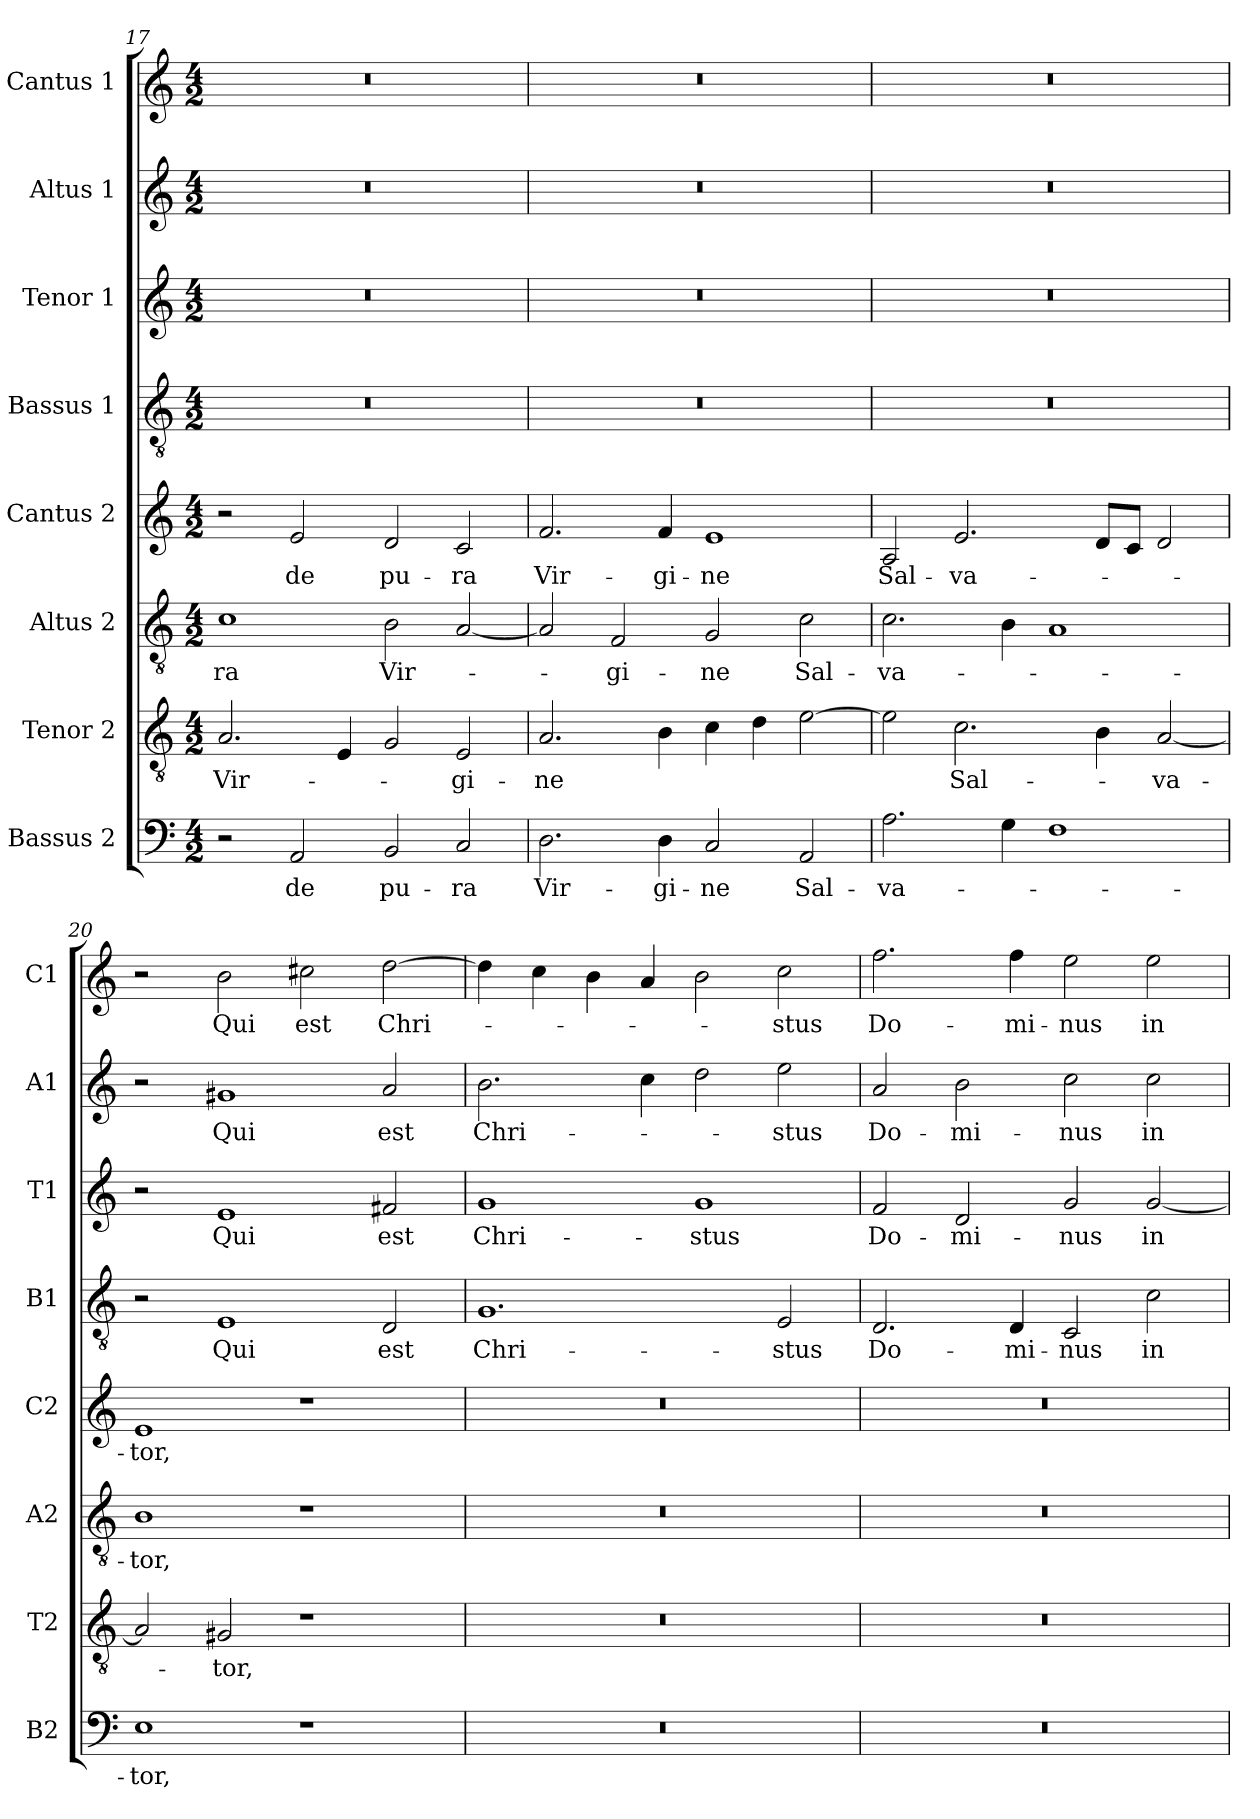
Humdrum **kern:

**kern	**text	**kern	**text	**kern	**text	**kern	**text	**kern	**text	**kern	**text	**kern	**text	**kern	**text
*part8	*part8	*part7	*part7	*part6	*part6	*part5	*part5	*part4	*part4	*part3	*part3	*part2	*part2	*part1	*part1
*staff8	*staff8	*staff7	*staff7	*staff6	*staff6	*staff5	*staff5	*staff4	*staff4	*staff3	*staff3	*staff2	*staff2	*staff1	*staff1
*I"Bassus 2	*	*I"Tenor 2	*	*I"Altus 2	*	*I"Cantus 2	*	*I"Bassus 1	*	*I"Tenor 1	*	*I"Altus 1	*	*I"Cantus 1	*
*I'B2	*	*I'T2	*	*I'A2	*	*I'C2	*	*I'B1	*	*I'T1	*	*I'A1	*	*I'C1	*
*clefF4	*	*clefGv2	*	*clefGv2	*	*clefG2	*	*clefGv2	*	*clefG2	*	*clefG2	*	*clefG2	*
*k[]	*	*k[]	*	*k[]	*	*k[]	*	*k[]	*	*k[]	*	*k[]	*	*k[]	*
*C:	*	*C:	*	*C:	*	*C:	*	*C:	*	*C:	*	*C:	*	*C:	*
*M4/2	*	*M4/2	*	*M4/2	*	*M4/2	*	*M4/2	*	*M4/2	*	*M4/2	*	*M4/2	*
=17	=17	=17	=17	=17	=17	=17	=17	=17	=17	=17	=17	=17	=17	=17	=17
!	!	!	!LO:LY:b	!	!LO:LY:b	!	!	!	!	!	!	!	!	!	!
2r	.	2.A/	Vir-	1c	-ra	2r	.	0r	.	0r	.	0r	.	0r	.
!	!LO:LY:b	!	!	!	!	!	!LO:LY:b	!	!	!	!	!	!	!	!
2AA/	de	.	.	.	.	2e/	de	.	.	.	.	.	.	.	.
.	.	4E/	.	.	.	.	.	.	.	.	.	.	.	.	.
!	!LO:LY:b	!	!	!	!LO:LY:b	!	!LO:LY:b	!	!	!	!	!	!	!	!
2BB/	pu-	2G/	.	2B\	Vir-	2d/	pu-	.	.	.	.	.	.	.	.
!	!LO:LY:b	!	!LO:LY:b	!	!	!	!LO:LY:b	!	!	!	!	!	!	!	!
2C/	-ra	2E/	-gi-	[2A/	.	2c/	-ra	.	.	.	.	.	.	.	.
=18	=18	=18	=18	=18	=18	=18	=18	=18	=18	=18	=18	=18	=18	=18	=18
!	!LO:LY:b	!	!LO:LY:b	!	!	!	!LO:LY:b	!	!	!	!	!	!	!	!
2.D\	Vir-	2.A/	-ne	2A/]	.	2.f/	Vir-	0r	.	0r	.	0r	.	0r	.
!	!	!	!	!	!LO:LY:b	!	!	!	!	!	!	!	!	!	!
.	.	.	.	2F/	-gi-	.	.	.	.	.	.	.	.	.	.
!	!LO:LY:b	!	!	!	!	!	!LO:LY:b	!	!	!	!	!	!	!	!
4D\	-gi-	4B\	.	.	.	4f/	-gi-	.	.	.	.	.	.	.	.
!	!LO:LY:b	!	!	!	!LO:LY:b	!	!LO:LY:b	!	!	!	!	!	!	!	!
2C/	-ne	4c\	.	2G/	-ne	1e	-ne	.	.	.	.	.	.	.	.
.	.	4d\	.	.	.	.	.	.	.	.	.	.	.	.	.
!	!LO:LY:b	!	!	!	!LO:LY:b	!	!	!	!	!	!	!	!	!	!
2AA/	Sal-	[2e\	.	2c\	Sal-	.	.	.	.	.	.	.	.	.	.
!!LO:LB:g=z
=19	=19	=19	=19	=19	=19	=19	=19	=19	=19	=19	=19	=19	=19	=19	=19
!	!LO:LY:b	!	!	!	!LO:LY:b	!	!LO:LY:b	!	!	!	!	!	!	!	!
2.A\	-va-	2e\]	.	2.c\	-va-	2A/	Sal-	0r	.	0r	.	0r	.	0r	.
!	!	!	!LO:LY:b	!	!	!	!LO:LY:b	!	!	!	!	!	!	!	!
.	.	2.c\	Sal-	.	.	2.e/	-va-	.	.	.	.	.	.	.	.
4G\	.	.	.	4B\	.	.	.	.	.	.	.	.	.	.	.
1F	.	.	.	1A	.	.	.	.	.	.	.	.	.	.	.
.	.	4B\	.	.	.	8d/L	.	.	.	.	.	.	.	.	.
.	.	.	.	.	.	8c/J	.	.	.	.	.	.	.	.	.
!	!	!	!LO:LY:b	!	!	!	!	!	!	!	!	!	!	!	!
.	.	[2A/	-va-	.	.	2d/	.	.	.	.	.	.	.	.	.
=20	=20	=20	=20	=20	=20	=20	=20	=20	=20	=20	=20	=20	=20	=20	=20
!	!LO:LY:b	!	!	!	!LO:LY:b	!	!LO:LY:b	!	!	!	!	!	!	!	!
1E	-tor,	2A/]	.	1B	-tor,	1e	-tor,	2r	.	2r	.	2r	.	2r	.
!	!	!	!LO:LY:b	!	!	!	!	!	!LO:LY:b	!	!LO:LY:b	!	!LO:LY:b	!	!LO:LY:b
.	.	2G#X/	-tor,	.	.	.	.	1E	Qui	1e	Qui	1g#X	Qui	2b\	Qui
!	!	!	!	!	!	!	!	!	!	!	!	!	!	!	!LO:LY:b
1r	.	1r	.	1r	.	1r	.	.	.	.	.	.	.	2cc#X\	est
!	!	!	!	!	!	!	!	!	!LO:LY:b	!	!LO:LY:b	!	!LO:LY:b	!	!LO:LY:b
.	.	.	.	.	.	.	.	2D/	est	2f#X/	est	2a/	est	[2dd\	Chri-
=21	=21	=21	=21	=21	=21	=21	=21	=21	=21	=21	=21	=21	=21	=21	=21
!	!	!	!	!	!	!	!	!	!LO:LY:b	!	!LO:LY:b	!	!LO:LY:b	!	!
0r	.	0r	.	0r	.	0r	.	1.G	Chri-	1g	Chri-	2.b\	Chri-	4dd\]	.
.	.	.	.	.	.	.	.	.	.	.	.	.	.	4cc\	.
.	.	.	.	.	.	.	.	.	.	.	.	.	.	4b\	.
.	.	.	.	.	.	.	.	.	.	.	.	4cc\	.	4a/	.
!	!	!	!	!	!	!	!	!	!	!	!LO:LY:b	!	!	!	!
.	.	.	.	.	.	.	.	.	.	1g	-stus	2dd\	.	2b\	.
!	!	!	!	!	!	!	!	!	!LO:LY:b	!	!	!	!LO:LY:b	!	!LO:LY:b
.	.	.	.	.	.	.	.	2E/	-stus	.	.	2ee\	-stus	2cc\	-stus
=22	=22	=22	=22	=22	=22	=22	=22	=22	=22	=22	=22	=22	=22	=22	=22
!	!	!	!	!	!	!	!	!	!LO:LY:b	!	!LO:LY:b	!	!LO:LY:b	!	!LO:LY:b
0r	.	0r	.	0r	.	0r	.	2.D/	Do-	2f/	Do-	2a/	Do-	2.ff\	Do-
!	!	!	!	!	!	!	!	!	!	!	!LO:LY:b	!	!LO:LY:b	!	!
.	.	.	.	.	.	.	.	.	.	2d/	-mi-	2b\	-mi-	.	.
!	!	!	!	!	!	!	!	!	!LO:LY:b	!	!	!	!	!	!LO:LY:b
.	.	.	.	.	.	.	.	4D/	-mi-	.	.	.	.	4ff\	-mi-
!	!	!	!	!	!	!	!	!	!LO:LY:b	!	!LO:LY:b	!	!LO:LY:b	!	!LO:LY:b
.	.	.	.	.	.	.	.	2C/	-nus	2g/	-nus	2cc\	-nus	2ee\	-nus
!	!	!	!	!	!	!	!	!	!LO:LY:b	!	!LO:LY:b	!	!LO:LY:b	!	!LO:LY:b
.	.	.	.	.	.	.	.	2c\	in	[2g/	in	2cc\	in	2ee\	in
=	=	=	=	=	=	=	=	=	=	=	=	=	=	=	=
*-	*-	*-	*-	*-	*-	*-	*-	*-	*-	*-	*-	*-	*-	*-	*-
